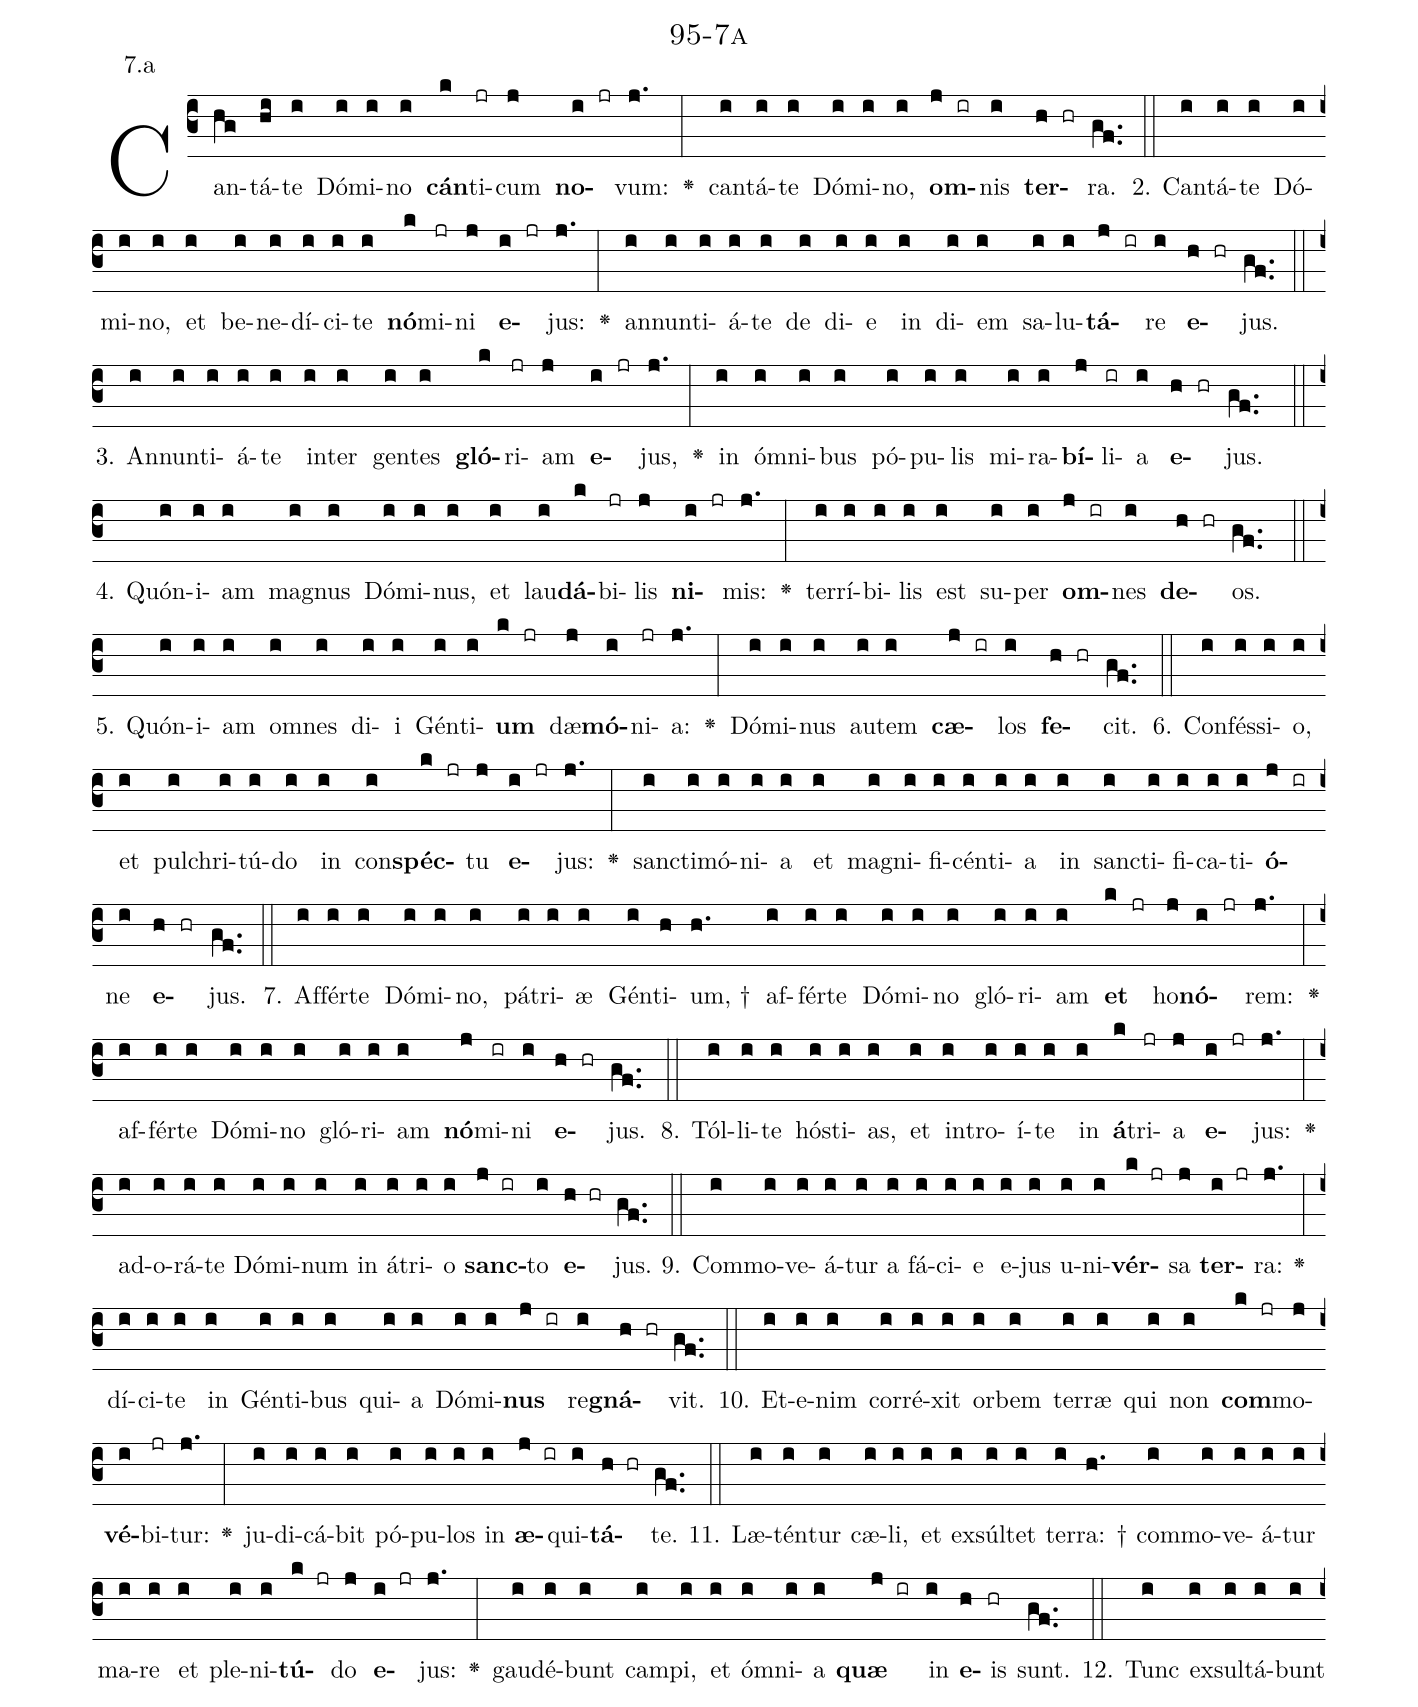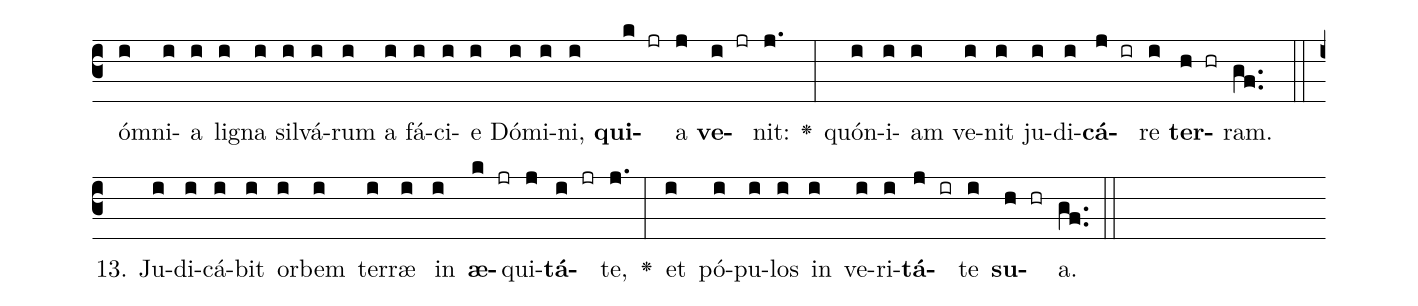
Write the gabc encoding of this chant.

name: 95-7a;
annotation: 7.a;
%%
(c3)Can(hg)tá(hi)te(i) Dó(i)mi(i)no(i) <b>cán</b>(k)ti(jr)cum(j) <b>no</b>(i jr)vum:(j.) <v>\greheightstar</v>(:) can(i)tá(i)te(i) Dó(i)mi(i)no,(i) <b>om</b>(j ir)nis(i) <b>ter</b>(h hr)ra.(gf..) (::)
2. Can(i)tá(i)te(i) Dó(i)mi(i)no,(i) et(i) be(i)ne(i)dí(i)ci(i)te(i) <b>nó</b>(k)mi(jr)ni(j) <b>e</b>(i jr)jus:(j.) <v>\greheightstar</v>(:) an(i)nun(i)ti(i)á(i)te(i) de(i) di(i)e(i) in(i) di(i)em(i) sa(i)lu(i)<b>tá</b>(j ir)re(i) <b>e</b>(h hr)jus.(gf..) (::)
3. An(i)nun(i)ti(i)á(i)te(i) in(i)ter(i) gen(i)tes(i) <b>gló</b>(k)ri(jr)am(j) <b>e</b>(i jr)jus,(j.) <v>\greheightstar</v>(:) in(i) óm(i)ni(i)bus(i) pó(i)pu(i)lis(i) mi(i)ra(i)<b>bí</b>(j)li(ir)a(i) <b>e</b>(h hr)jus.(gf..) (::)
4. Quón(i)i(i)am(i) ma(i)gnus(i) Dó(i)mi(i)nus,(i) et(i) lau(i)<b>dá</b>(k)bi(jr)lis(j) <b>ni</b>(i jr)mis:(j.) <v>\greheightstar</v>(:) ter(i)rí(i)bi(i)lis(i) est(i) su(i)per(i) <b>om</b>(j ir)nes(i) <b>de</b>(h hr)os.(gf..) (::)
5. Quón(i)i(i)am(i) om(i)nes(i) di(i)i(i) Gén(i)ti(i)<b>um</b>(k jr) dæ(j)<b>mó</b>(i)ni(jr)a:(j.) <v>\greheightstar</v>(:) Dó(i)mi(i)nus(i) au(i)tem(i) <b>cæ</b>(j ir)los(i) <b>fe</b>(h hr)cit.(gf..) (::)
6. Con(i)fés(i)si(i)o,(i) et(i) pul(i)chri(i)tú(i)do(i) in(i) con(i)<b>spéc</b>(k jr)tu(j) <b>e</b>(i jr)jus:(j.) <v>\greheightstar</v>(:) sanc(i)ti(i)mó(i)ni(i)a(i) et(i) ma(i)gni(i)fi(i)cén(i)ti(i)a(i) in(i) sanc(i)ti(i)fi(i)ca(i)ti(i)<b>ó</b>(j ir)ne(i) <b>e</b>(h hr)jus.(gf..) (::)
7. Af(i)fér(i)te(i) Dó(i)mi(i)no,(i) pá(i)tri(i)æ(i) Gén(i)ti(h)um, †(h.) af(i)fér(i)te(i) Dó(i)mi(i)no(i) gló(i)ri(i)am(i) <b>et</b>(k jr) ho(j)<b>nó</b>(i jr)rem:(j.) <v>\greheightstar</v>(:) af(i)fér(i)te(i) Dó(i)mi(i)no(i) gló(i)ri(i)am(i) <b>nó</b>(j)mi(ir)ni(i) <b>e</b>(h hr)jus.(gf..) (::)
8. Tól(i)li(i)te(i) hós(i)ti(i)as,(i) et(i) in(i)tro(i)í(i)te(i) in(i) <b>á</b>(k)tri(jr)a(j) <b>e</b>(i jr)jus:(j.) <v>\greheightstar</v>(:) ad(i)o(i)rá(i)te(i) Dó(i)mi(i)num(i) in(i) á(i)tri(i)o(i) <b>sanc</b>(j ir)to(i) <b>e</b>(h hr)jus.(gf..) (::)
9. Com(i)mo(i)ve(i)á(i)tur(i) a(i) fá(i)ci(i)e(i) e(i)jus(i) u(i)ni(i)<b>vér</b>(k jr)sa(j) <b>ter</b>(i jr)ra:(j.) <v>\greheightstar</v>(:) dí(i)ci(i)te(i) in(i) Gén(i)ti(i)bus(i) qui(i)a(i) Dó(i)mi(i)<b>nus</b>(j ir) re(i)<b>gná</b>(h hr)vit.(gf..) (::)
10. Et(i)e(i)nim(i) cor(i)ré(i)xit(i) or(i)bem(i) ter(i)ræ(i) qui(i) non(i) <b>com</b>(k jr)mo(j)<b>vé</b>(i)bi(jr)tur:(j.) <v>\greheightstar</v>(:) ju(i)di(i)cá(i)bit(i) pó(i)pu(i)los(i) in(i) <b>æ</b>(j ir)qui(i)<b>tá</b>(h hr)te.(gf..) (::)
11. Læ(i)tén(i)tur(i) cæ(i)li,(i) et(i) ex(i)súl(i)tet(i) ter(i)ra: †(h.) com(i)mo(i)ve(i)á(i)tur(i) ma(i)re(i) et(i) ple(i)ni(i)<b>tú</b>(k jr)do(j) <b>e</b>(i jr)jus:(j.) <v>\greheightstar</v>(:) gau(i)dé(i)bunt(i) cam(i)pi,(i) et(i) óm(i)ni(i)a(i) <b>quæ</b>(j ir) in(i) <b>e</b>(h)is(hr) sunt.(gf..) (::)
12. Tunc(i) ex(i)sul(i)tá(i)bunt(i) óm(i)ni(i)a(i) li(i)gna(i) sil(i)vá(i)rum(i) a(i) fá(i)ci(i)e(i) Dó(i)mi(i)ni,(i) <b>qui</b>(k jr)a(j) <b>ve</b>(i jr)nit:(j.) <v>\greheightstar</v>(:) quón(i)i(i)am(i) ve(i)nit(i) ju(i)di(i)<b>cá</b>(j ir)re(i) <b>ter</b>(h hr)ram.(gf..) (::)
13. Ju(i)di(i)cá(i)bit(i) or(i)bem(i) ter(i)ræ(i) in(i) <b>æ</b>(k jr)qui(j)<b>tá</b>(i jr)te,(j.) <v>\greheightstar</v>(:) et(i) pó(i)pu(i)los(i) in(i) ve(i)ri(i)<b>tá</b>(j ir)te(i) <b>su</b>(h hr)a.(gf..) (::)
